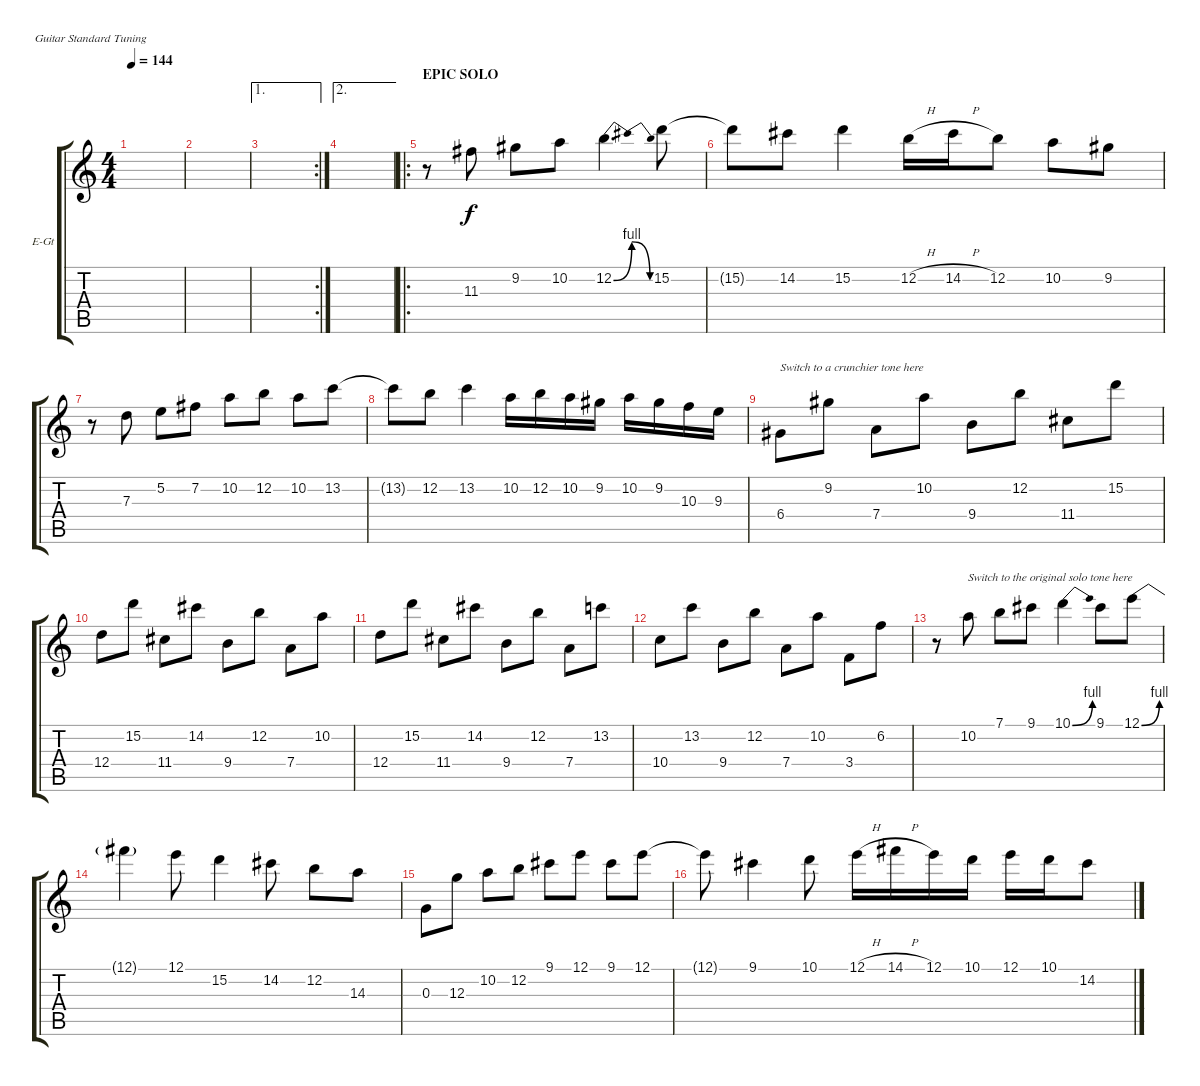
\defaultSystemsLayout 4
\bracketExtendMode groupsimilarinstruments
\firstSystemTrackNameOrientation horizontal
\otherSystemsTrackNameOrientation horizontal
\track ("Nick Valensi Solo" "E-Gt") {instrument overdrivenguitar}
\staff {score tabs}
\tuning (E4 B3 G3 D3 A2 E2)
\ts (4 4)
\tempo 144
\clef g2
\scale
0.312821
\ks c
|
\scale
0.322751 |
\ae 1
\rc 2
\scale
0.354497 |
\ae 2
\scale
0.322751 |
\ro
\section ("" "EPIC SOLO")
\scale
0.374359 r.8 11.3.8 9.2.8 10.2.8 12.2{be (bendrelease 15.6 0 21 4 31.799999999999997 4 39.6 0)}.4{d} 15.2.8 |
\scale
0.312821 15.2{t}.8 14.2.8 15.2.4 12.2{h}.16 14.2{h}.16 12.2.8 10.2.8 9.2.8 |
\scale
0.312821 r.8 7.3.8 5.2.8 7.2.8 10.2.8 12.2.8 10.2.8 13.2.8 |
\scale
0.333333 13.2{t}.8 12.2.8 13.2.4 10.2.16 12.2.16 10.2.16 9.2.16 10.2.16 9.2.16 10.3.16 9.3.16 |
\scale
0.303483 6.4.8{txt "Switch to a crunchier tone here"} 9.2.8 7.4.8 10.2.8 9.4.8 12.2.8 11.4.8 15.2.8 |
12.4.8 15.2.8 11.4.8 14.2.8 9.4.8 12.2.8 7.4.8 10.2.8 |
12.4.8 15.2.8 11.4.8 14.2.8 9.4.8 12.2.8 7.4.8 13.2.8 |
10.4.8 13.2.8 9.4.8 12.2.8 7.4.8 10.2.8 3.4.8 6.2.8 |
\scale
0.363184 r.8 10.2.8{txt "Switch to the original solo tone here"} 7.1.8 9.1.8 10.1{be (bend 17.4 0 26.4 4)}.4 9.1.8 12.1{be (bend 0 0 15 4)}.8 |
\scale
0.322751 12.1{t}.4 12.1.8 15.2.4 14.2.8 12.2.8 14.3.8 |
\scale
0.322751 0.3.8 12.3.8 10.2.8 12.2.8 9.1.8 12.1.8 9.1.8 12.1.8 |
\scale
0.354497 12.1{t}.8 9.1.4 10.1.8 12.1{h}.16 14.1{h}.16 12.1.16 10.1.16 12.1.16 10.1.16 14.2.8
